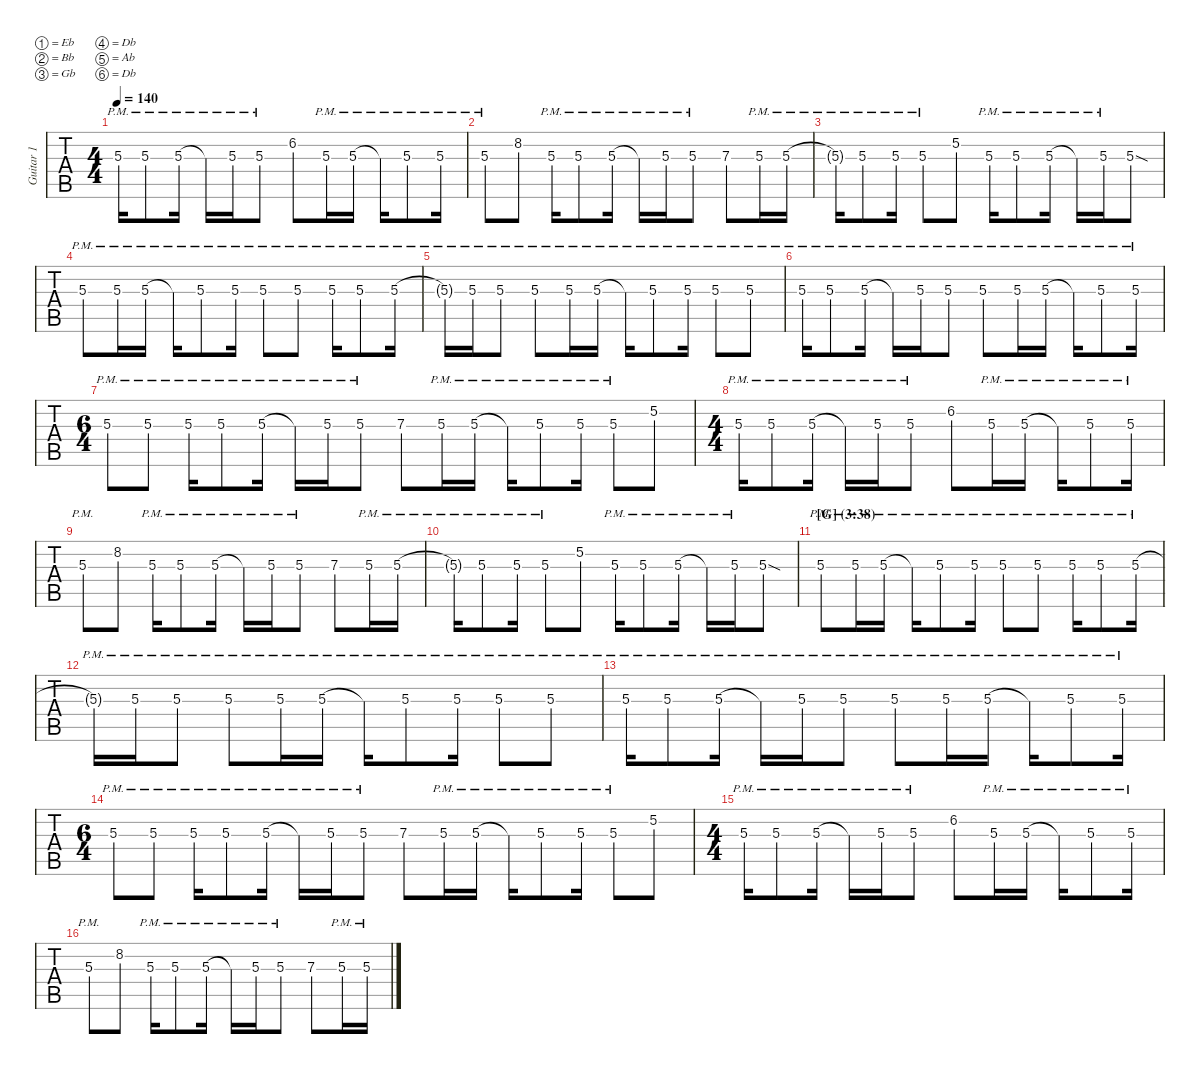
\defaultSystemsLayout 4
\hideDynamics
\bracketExtendMode nobrackets
\multiTrackTrackNamePolicy allsystems
\firstSystemTrackNameMode fullname
\otherSystemsTrackNameMode fullname
\otherSystemsTrackNameOrientation horizontal
\track ("Guitar 1" "Guitar 1") {instrument overdrivenguitar}
\staff {tabs}
\tuning (Eb4 Bb3 Gb3 Db3 Ab2 Db2)
\ts (4 4)
\scale
1.02438
\tempo 140
\accidentals auto
\clef g2
\ottava regular
\simile none
\ks aminor
5.3{pm acc #}.16{dy mf} 5.3{pm acc #}.8 5.3{pm acc #}.16 5.3{pm t acc #}.16 5.3{pm acc #}.16 5.3{pm acc #}.8 6.2{acc #}.8 5.3{pm acc #}.16 5.3{pm acc #}.16 5.3{pm t acc #}.16 5.3{pm acc #}.8 5.3{pm acc #}.16 |
\scale
0.975622 5.3{pm acc #}.8 8.2{acc x}.8 5.3{pm acc #}.16 5.3{pm acc #}.8 5.3{pm acc #}.16 5.3{pm t acc #}.16 5.3{pm acc #}.16 5.3{pm acc #}.8 7.3{acc x}.8 5.3{pm acc #}.16 5.3{pm acc #}.16 |
\scale
1.02079 5.3{pm t acc #}.16 5.3{pm acc #}.8 5.3{pm acc #}.16 5.3{pm acc #}.8 5.2{acc x}.8 5.3{pm acc #}.16 5.3{pm acc #}.8 5.3{pm acc #}.16 5.3{pm t acc #}.16 5.3{pm acc #}.16 5.3{sod acc #}.8 |
\scale
0.979207 5.3{pm acc #}.8 5.3{pm acc #}.16 5.3{pm acc #}.16 5.3{pm t acc #}.16 5.3{pm acc #}.8 5.3{pm acc #}.16 5.3{pm acc #}.8 5.3{pm acc #}.8 5.3{pm acc #}.16 5.3{pm acc #}.8 5.3{pm acc #}.16 |
\scale
1.02183 5.3{pm t acc #}.16 5.3{pm acc #}.16 5.3{pm acc #}.8 5.3{pm acc #}.8 5.3{pm acc #}.16 5.3{pm acc #}.16 5.3{pm t acc #}.16 5.3{pm acc #}.8 5.3{pm acc #}.16 5.3{pm acc #}.8 5.3{pm acc #}.8 |
\scale
0.978168 5.3{pm acc #}.16 5.3{pm acc #}.8 5.3{pm acc #}.16 5.3{pm t acc #}.16 5.3{pm acc #}.16 5.3{pm acc #}.8 5.3{pm acc #}.8 5.3{pm acc #}.16 5.3{pm acc #}.16 5.3{pm t acc #}.16 5.3{pm acc #}.8 5.3{pm acc #}.16 |
\ts (6 4)
\scale
1.01956 5.3{pm acc #}.8 5.3{pm acc #}.8 5.3{pm acc #}.16 5.3{pm acc #}.8 5.3{pm acc #}.16 5.3{pm t acc #}.16 5.3{pm acc #}.16 5.3{pm acc #}.8 7.3{acc x}.8 5.3{pm acc #}.16 5.3{pm acc #}.16 5.3{pm t acc #}.16 5.3{pm acc #}.8 5.3{pm acc #}.16 5.3{pm acc #}.8 5.2{acc x}.8 |
\ts (4 4)
\scale
0.980442 5.3{pm acc #}.16 5.3{pm acc #}.8 5.3{pm acc #}.16 5.3{pm t acc #}.16 5.3{pm acc #}.16 5.3{pm acc #}.8 6.2{acc #}.8 5.3{pm acc #}.16 5.3{pm acc #}.16 5.3{pm t acc #}.16 5.3{pm acc #}.8 5.3{pm acc #}.16 |
\scale
1.02146 5.3{pm acc #}.8 8.2{acc x}.8 5.3{pm acc #}.16 5.3{pm acc #}.8 5.3{pm acc #}.16 5.3{pm t acc #}.16 5.3{pm acc #}.16 5.3{pm acc #}.8 7.3{acc x}.8 5.3{pm acc #}.16 5.3{pm acc #}.16 |
\scale
0.978543 5.3{pm t acc #}.16 5.3{pm acc #}.8 5.3{pm acc #}.16 5.3{pm acc #}.8 5.2{acc x}.8 5.3{pm acc #}.16 5.3{pm acc #}.8 5.3{pm acc #}.16 5.3{pm t acc #}.16 5.3{pm acc #}.16 5.3{sod acc #}.8 |
\section ("G" "(3:38)")
\scale
1.0265 5.3{pm acc #}.8 5.3{pm acc #}.16 5.3{pm acc #}.16 5.3{pm t acc #}.16 5.3{pm acc #}.8 5.3{pm acc #}.16 5.3{pm acc #}.8 5.3{pm acc #}.8 5.3{pm acc #}.16 5.3{pm acc #}.8 5.3{pm acc #}.16 |
\scale
0.973497 5.3{pm t acc #}.16 5.3{pm acc #}.16 5.3{pm acc #}.8 5.3{pm acc #}.8 5.3{pm acc #}.16 5.3{pm acc #}.16 5.3{pm t acc #}.16 5.3{pm acc #}.8 5.3{pm acc #}.16 5.3{pm acc #}.8 5.3{pm acc #}.8 |
\scale
1.01989 5.3{pm acc #}.16 5.3{pm acc #}.8 5.3{pm acc #}.16 5.3{pm t acc #}.16 5.3{pm acc #}.16 5.3{pm acc #}.8 5.3{pm acc #}.8 5.3{pm acc #}.16 5.3{pm acc #}.16 5.3{pm t acc #}.16 5.3{pm acc #}.8 5.3{pm acc #}.16 |
\ts (6 4)
\scale
0.980113 5.3{pm acc #}.8 5.3{pm acc #}.8 5.3{pm acc #}.16 5.3{pm acc #}.8 5.3{pm acc #}.16 5.3{pm t acc #}.16 5.3{pm acc #}.16 5.3{pm acc #}.8 7.3{acc x}.8 5.3{pm acc #}.16 5.3{pm acc #}.16 5.3{pm t acc #}.16 5.3{pm acc #}.8 5.3{pm acc #}.16 5.3{pm acc #}.8 5.2{acc x}.8 |
\ts (4 4)
\scale
1.01948 5.3{pm acc #}.16 5.3{pm acc #}.8 5.3{pm acc #}.16 5.3{pm t acc #}.16 5.3{pm acc #}.16 5.3{pm acc #}.8 6.2{acc #}.8 5.3{pm acc #}.16 5.3{pm acc #}.16 5.3{pm t acc #}.16 5.3{pm acc #}.8 5.3{pm acc #}.16 |
\scale
0.980522 5.3{pm acc #}.8 8.2{acc x}.8 5.3{pm acc #}.16 5.3{pm acc #}.8 5.3{pm acc #}.16 5.3{pm t acc #}.16 5.3{pm acc #}.16 5.3{pm acc #}.8 7.3{acc x}.8 5.3{pm acc #}.16 5.3{pm acc #}.16
